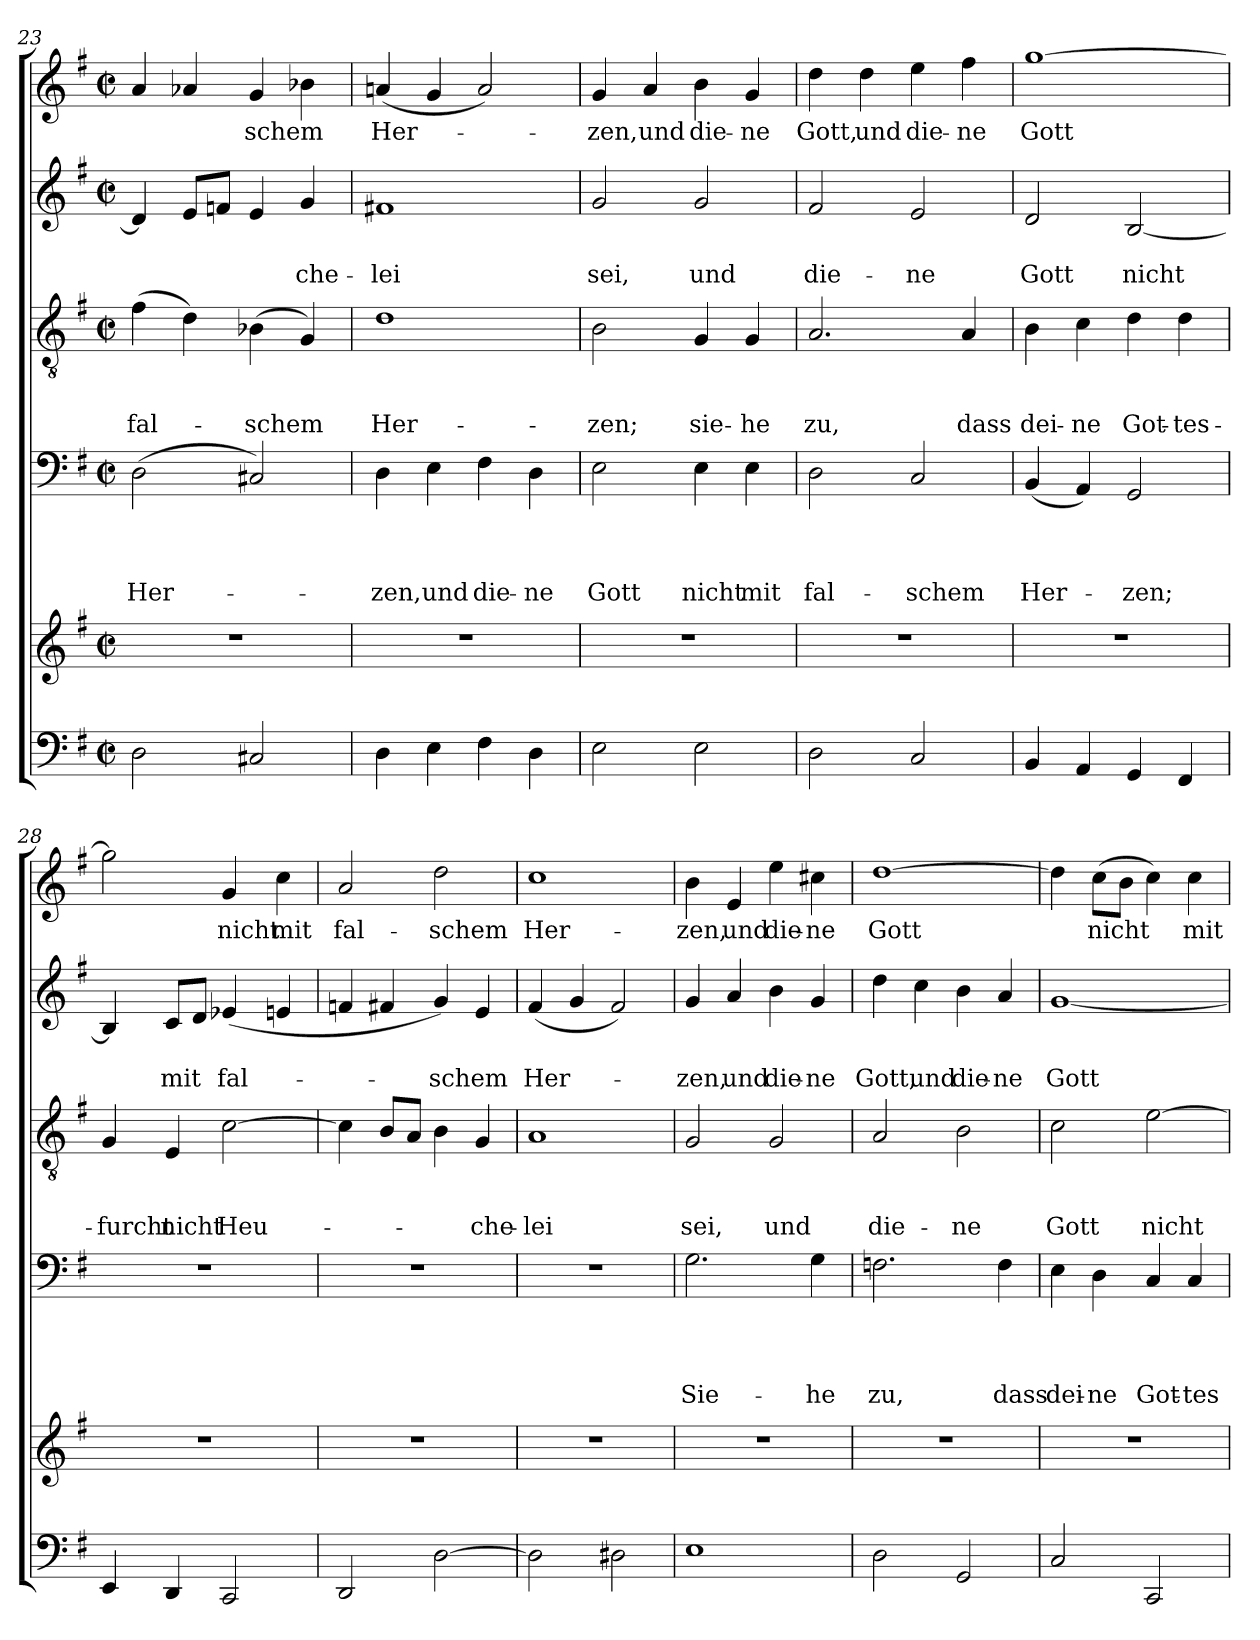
**kern	**kern	**kern	**text	**text	**text	**text	**kern	**text	**text	**text	**kern	**text	**text	**kern	**text
*part5	*part5	*part4	*part4	*part4	*part4	*part4	*part3	*part3	*part3	*part3	*part2	*part2	*part2	*part1	*part1
*staff6	*staff5	*staff4	*staff4	*staff4	*staff4	*staff4	*staff3	*staff3	*staff3	*staff3	*staff2	*staff2	*staff2	*staff1	*staff1
*clefF4	*clefG2	*clefF4	*	*	*	*	*clefGv2	*	*	*	*clefG2	*	*	*clefG2	*
*k[f#]	*k[f#]	*k[f#]	*	*	*	*	*k[f#]	*	*	*	*k[f#]	*	*	*k[f#]	*
*G:	*G:	*G:	*	*	*	*	*G:	*	*	*	*G:	*	*	*G:	*
*M2/2	*M2/2	*M2/2	*	*	*	*	*M2/2	*	*	*	*M2/2	*	*	*M2/2	*
*met(c|)	*met(c|)	*met(c|)	*	*	*	*	*met(c|)	*	*	*	*met(c|)	*	*	*met(c|)	*
=23	=23	=23	=23	=23	=23	=23	=23	=23	=23	=23	=23	=23	=23	=23	=23
!	!	!	!	!	!	!LO:LY:b	!	!	!	!LO:LY:b	!	!	!	!	!
2D\	1r	(>2D\	.	.	.	Her-	(>4f#\	.	.	fal-	4d/]	.	.	4a/	.
.	.	.	.	.	.	.	4d\)	.	.	.	8e/L	.	.	4a-X/	.
.	.	.	.	.	.	.	.	.	.	.	8fn/J	.	.	.	.
!	!	!	!	!	!	!	!	!	!	!LO:LY:b	!	!	!	!	!LO:LY:b
2C#X/	.	2C#X/)	.	.	.	.	(>4B-X\	.	.	-schem	4e/	.	.	4g/	-schem
!	!	!	!	!	!	!	!	!	!	!	!	!	!LO:LY:b	!	!
.	.	.	.	.	.	.	4G/)	.	.	.	4g/	.	-che-	4b-X\	.
=24	=24	=24	=24	=24	=24	=24	=24	=24	=24	=24	=24	=24	=24	=24	=24
!	!	!	!	!	!	!LO:LY:b	!	!	!	!LO:LY:b	!	!	!LO:LY:b	!	!LO:LY:b
4D\	1r	4D\	.	.	.	-zen,	1d	.	.	Her-	1f#X	.	-lei	(<4an/	Her-
!	!	!	!	!	!	!LO:LY:b	!	!	!	!	!	!	!	!	!
4E\	.	4E\	.	.	.	und	.	.	.	.	.	.	.	4g/	.
!	!	!	!	!	!	!LO:LY:b	!	!	!	!	!	!	!	!	!
4F#\	.	4F#\	.	.	.	die-	.	.	.	.	.	.	.	2a/)	.
!	!	!	!	!	!	!LO:LY:b:rj	!	!	!	!	!	!	!	!	!
4D\	.	4D\	.	.	.	-ne	.	.	.	.	.	.	.	.	.
=25	=25	=25	=25	=25	=25	=25	=25	=25	=25	=25	=25	=25	=25	=25	=25
!	!	!	!	!	!	!LO:LY:b	!	!	!	!LO:LY:b	!	!	!LO:LY:b	!	!LO:LY:b
2E\	1r	2E\	.	.	.	Gott	2B\	.	.	-zen;	2g/	.	sei,	4g/	-zen,
!	!	!	!	!	!	!	!	!	!	!	!	!	!	!	!LO:LY:b
.	.	.	.	.	.	.	.	.	.	.	.	.	.	4a/	und
!	!	!	!	!	!	!LO:LY:b	!	!	!	!LO:LY:b	!	!	!LO:LY:b	!	!LO:LY:b
2E\	.	4E\	.	.	.	nicht	4G/	.	.	sie-	2g/	.	und	4b\	die-
!	!	!	!	!	!	!LO:LY:b	!	!	!	!LO:LY:b	!	!	!	!	!LO:LY:b
.	.	4E\	.	.	.	mit	4G/	.	.	-he	.	.	.	4g/	-ne
!!LO:PB:g=z
=26	=26	=26	=26	=26	=26	=26	=26	=26	=26	=26	=26	=26	=26	=26	=26
!	!	!	!	!	!	!LO:LY:b	!	!	!	!LO:LY:b	!	!	!LO:LY:b	!	!LO:LY:b
2D\	1r	2D\	.	.	.	fal-	2.A/	.	.	zu,	2f#/	.	die-	4dd\	Gott,
!	!	!	!	!	!	!	!	!	!	!	!	!	!	!	!LO:LY:b
.	.	.	.	.	.	.	.	.	.	.	.	.	.	4dd\	und
!	!	!	!	!	!	!LO:LY:b	!	!	!	!	!	!	!LO:LY:b	!	!LO:LY:b
2C/	.	2C/	.	.	.	-schem	.	.	.	.	2e/	.	-ne	4ee\	die-
!	!	!	!	!	!	!	!	!	!	!LO:LY:b	!	!	!	!	!LO:LY:b:rj
.	.	.	.	.	.	.	4A/	.	.	dass	.	.	.	4ff#\	-ne
=27	=27	=27	=27	=27	=27	=27	=27	=27	=27	=27	=27	=27	=27	=27	=27
!	!	!	!	!	!	!LO:LY:b	!	!	!	!LO:LY:b	!	!	!LO:LY:b	!	!LO:LY:b
4BB/	1r	(<4BB/	.	.	.	Her-	4B\	.	.	dei-	2d/	.	Gott	[>1gg	Gott
!	!	!	!	!	!	!	!	!	!	!LO:LY:b:rj	!	!	!	!	!
4AA/	.	4AA/)	.	.	.	.	4c\	.	.	-ne	.	.	.	.	.
!	!	!	!	!	!	!LO:LY:b	!	!	!	!LO:LY:b	!	!	!LO:LY:b	!	!
4GG/	.	2GG/	.	.	.	-zen;	4d\	.	.	Got-	[<2B/	.	nicht	.	.
!	!	!	!	!	!	!	!	!	!	!LO:LY:b	!	!	!	!	!
4FF#/	.	.	.	.	.	.	4d\	.	.	-tes-	.	.	.	.	.
=28	=28	=28	=28	=28	=28	=28	=28	=28	=28	=28	=28	=28	=28	=28	=28
!	!	!	!	!	!	!	!	!	!	!LO:LY:b:rj	!	!	!	!	!
4EE/	1r	1r	.	.	.	.	4G/	.	.	-furcht	4B/]	.	.	2gg\]	.
!	!	!	!	!	!	!	!	!	!	!LO:LY:b	!	!	!LO:LY:b	!	!
4DD/	.	.	.	.	.	.	4E/	.	.	nicht	8c/L	.	mit	.	.
.	.	.	.	.	.	.	.	.	.	.	8d/J	.	.	.	.
!	!	!	!	!	!	!	!	!	!	!LO:LY:b	!	!	!LO:LY:b	!	!LO:LY:b
2CC/	.	.	.	.	.	.	[>2c\	.	.	Heu-	(4e-X/	.	fal-	4g/	nicht
!	!	!	!	!	!	!	!	!	!	!	!	!	!	!	!LO:LY:b
.	.	.	.	.	.	.	.	.	.	.	4en/	.	.	4cc\	mit
=29	=29	=29	=29	=29	=29	=29	=29	=29	=29	=29	=29	=29	=29	=29	=29
!	!	!	!	!	!	!	!	!	!	!	!	!	!	!	!LO:LY:b
2DD/	1r	1r	.	.	.	.	4c\]	.	.	.	4fn/	.	.	2a/	fal-
.	.	.	.	.	.	.	8B/L	.	.	.	4f#X/	.	.	.	.
.	.	.	.	.	.	.	8A/J	.	.	.	.	.	.	.	.
!	!	!	!	!	!	!	!	!	!	!	!	!	!LO:LY:b	!	!LO:LY:b
[>2D\	.	.	.	.	.	.	4B\	.	.	.	4g/)	.	-schem	2dd\	-schem
!	!	!	!	!	!	!	!	!	!	!LO:LY:b	!	!	!	!	!
.	.	.	.	.	.	.	4G/	.	.	-che-	4e/	.	.	.	.
=30	=30	=30	=30	=30	=30	=30	=30	=30	=30	=30	=30	=30	=30	=30	=30
!	!	!	!	!	!	!	!	!	!	!LO:LY:b	!	!	!LO:LY:b	!	!LO:LY:b
2D\]	1r	1r	.	.	.	.	1A	.	.	-lei	(<4f#/	.	Her-	1cc	Her-
.	.	.	.	.	.	.	.	.	.	.	4g/	.	.	.	.
2D#X\	.	.	.	.	.	.	.	.	.	.	2f#/)	.	.	.	.
=31	=31	=31	=31	=31	=31	=31	=31	=31	=31	=31	=31	=31	=31	=31	=31
!	!	!	!	!	!	!LO:LY:b	!	!	!	!LO:LY:b	!	!	!LO:LY:b	!	!LO:LY:b
1E	1r	2.G\	.	.	.	Sie-	2G/	.	.	sei,	4g/	.	-zen,	4b\	-zen,
!	!	!	!	!	!	!	!	!	!	!	!	!	!LO:LY:b	!	!LO:LY:b
.	.	.	.	.	.	.	.	.	.	.	4a/	.	und	4e/	und
!	!	!	!	!	!	!	!	!	!	!LO:LY:b	!	!	!LO:LY:b	!	!LO:LY:b
.	.	.	.	.	.	.	2G/	.	.	und	4b\	.	die-	4ee\	die-
!	!	!	!	!	!	!LO:LY:b	!	!	!	!	!	!	!LO:LY:b:rj	!	!LO:LY:b:rj
.	.	4G\	.	.	.	-he	.	.	.	.	4g/	.	-ne	4cc#X\	-ne
!!LO:LB:g=z
=32	=32	=32	=32	=32	=32	=32	=32	=32	=32	=32	=32	=32	=32	=32	=32
!	!	!	!	!	!	!LO:LY:b	!	!	!	!LO:LY:b	!	!	!LO:LY:b	!	!LO:LY:b
2D\	1r	2.Fn\	.	.	.	zu,	2A/	.	.	die-	4dd\	.	Gott,	[>1dd	Gott
!	!	!	!	!	!	!	!	!	!	!	!	!	!LO:LY:b	!	!
.	.	.	.	.	.	.	.	.	.	.	4cc\	.	und	.	.
!	!	!	!	!	!	!	!	!	!	!LO:LY:b	!	!	!LO:LY:b	!	!
2GG/	.	.	.	.	.	.	2B\	.	.	-ne	4b\	.	die-	.	.
!	!	!	!	!	!	!LO:LY:b	!	!	!	!	!	!	!LO:LY:b:rj	!	!
.	.	4F\	.	.	.	dass	.	.	.	.	4a/	.	-ne	.	.
=33	=33	=33	=33	=33	=33	=33	=33	=33	=33	=33	=33	=33	=33	=33	=33
!	!	!	!	!	!	!LO:LY:b	!	!	!	!LO:LY:b	!	!	!LO:LY:b	!	!
2C/	1r	4E\	.	.	.	dei-	2c\	.	.	Gott	[<1g	.	Gott	4dd\]	.
!	!	!	!	!	!	!LO:LY:b:rj	!	!	!	!	!	!	!	!	!LO:LY:b
.	.	4D\	.	.	.	-ne	.	.	.	.	.	.	.	(>8cc\L	nicht
.	.	.	.	.	.	.	.	.	.	.	.	.	.	8b\J	.
!	!	!	!	!	!	!LO:LY:b	!	!	!	!LO:LY:b	!	!	!	!	!
2CC/	.	4C/	.	.	.	Got-	[>2e\	.	.	nicht	.	.	.	4cc\)	.
!	!	!	!	!	!	!LO:LY:b	!	!	!	!	!	!	!	!	!LO:LY:b
.	.	4C/	.	.	.	-tes-	.	.	.	.	.	.	.	4cc\	mit
=	=	=	=	=	=	=	=	=	=	=	=	=	=	=	=
*-	*-	*-	*-	*-	*-	*-	*-	*-	*-	*-	*-	*-	*-	*-	*-
